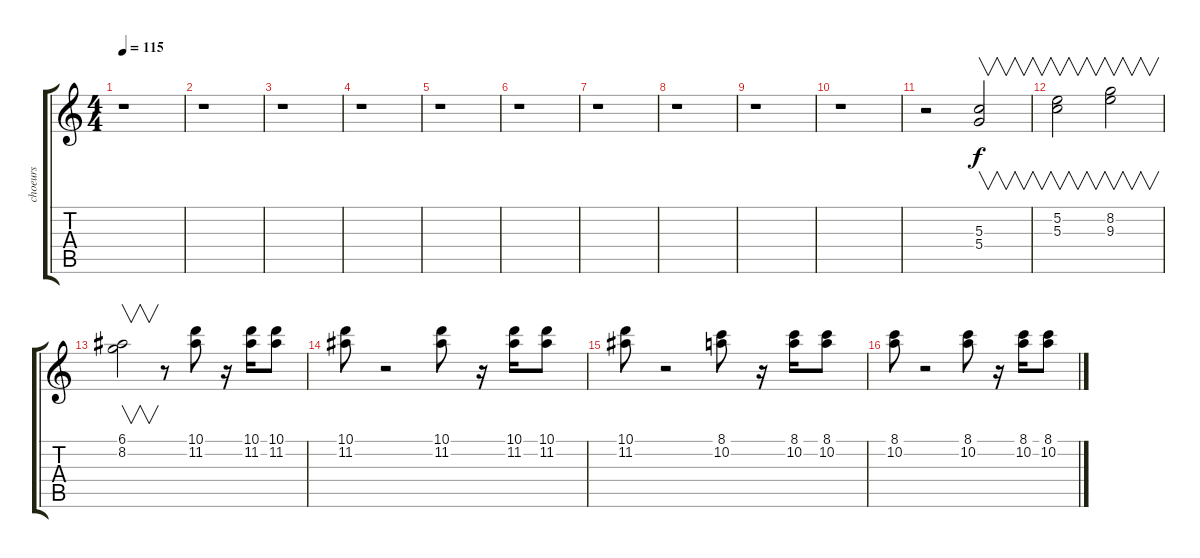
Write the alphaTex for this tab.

\track ("choeurs" "choeurs") {instrument acousticguitarnylon}
\staff {score tabs}
\tuning (E4 B3 G3 D3 A2 E2) {hide}
\ts (4 4)
\tempo 115
\clef g2
\ks c
r.1{dy f instrument acousticguitarnylon} |
r.1 |
r.1 |
r.1 |
r.1 |
r.1 |
r.1 |
r.1 |
r.1 |
r.1 |
r.2 (5.3 5.4).2{v} |
(5.2 5.3).2{v} (8.2 9.3).2{v} |
(6.1 8.2).2{v} r.8 (10.1 11.2).8 r.16 (10.1 11.2).16 (10.1 11.2).8 |
(10.1 11.2).8 r.2 (10.1 11.2).8 r.16 (10.1 11.2).16 (10.1 11.2).8 |
(10.1 11.2).8 r.2 (8.1 10.2).8 r.16 (8.1 10.2).16 (8.1 10.2).8 |
(8.1 10.2).8 r.2 (8.1 10.2).8 r.16 (8.1 10.2).16 (8.1 10.2).8
